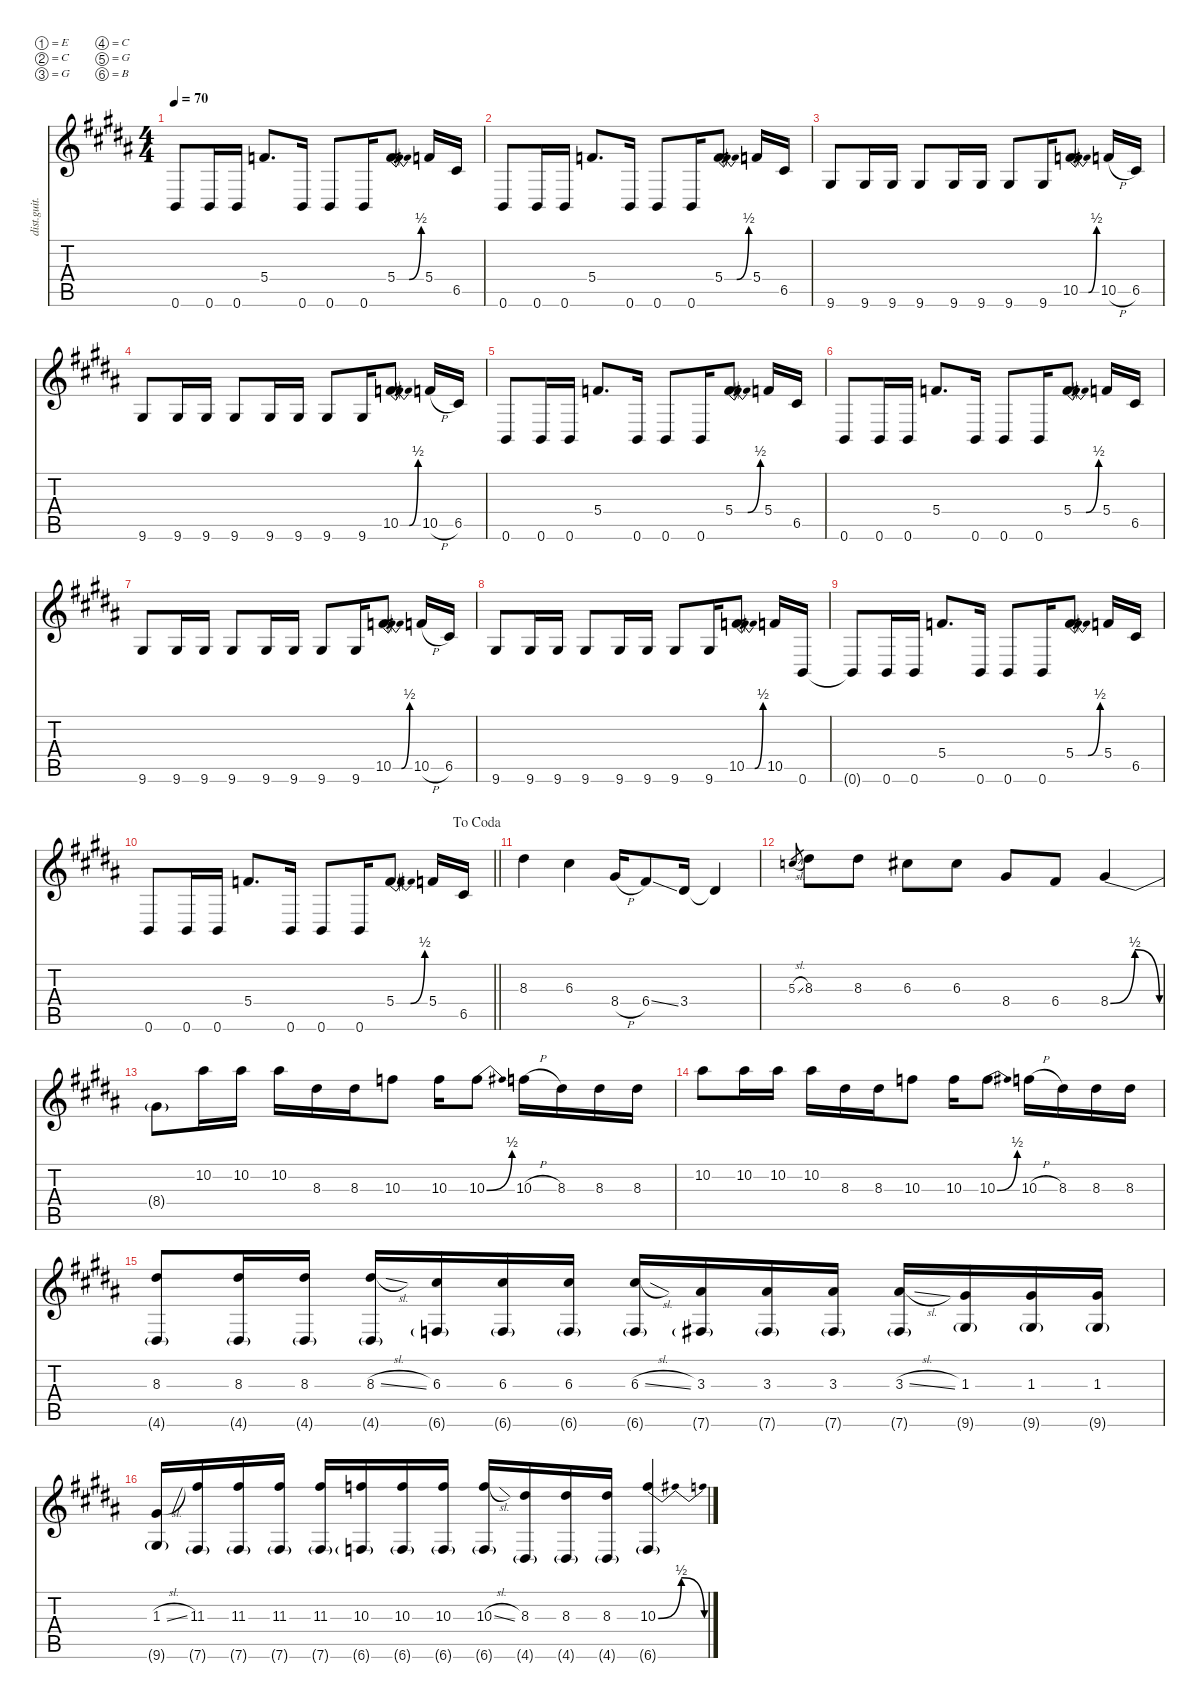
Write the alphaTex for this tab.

\defaultSystemsLayout 4
\hideDynamics
\bracketExtendMode nobrackets
\otherSystemsTrackNameOrientation horizontal
\track ("Guitar 1" "dist.guit.") {mute instrument distortionguitar}
\staff {score tabs}
\tuning (E4 C4 G3 C3 G2 B1)
\ts (4 4)
\tempo 70
\clef g2
\ks b
0.6{acc forcenatural}.8{dy f} 0.6{acc forcenatural}.16 0.6{acc forcenatural}.16 5.4{acc forcenatural}.8{d} 0.6{acc forcenatural}.16 0.6{acc forcenatural}.8 0.6{acc forcenatural}.16 5.4{be (bendrelease 0 0 30 2 45 2 15 0) acc forcenatural}.8{d} 5.4{acc forcenatural}.16 6.5{acc #}.16 |
0.6{acc forcenatural}.8 0.6{acc forcenatural}.16 0.6{acc forcenatural}.16 5.4{acc forcenatural}.8{d} 0.6{acc forcenatural}.16 0.6{acc forcenatural}.8 0.6{acc forcenatural}.16 5.4{be (bendrelease 0 0 30 2 45 2 15 0) acc forcenatural}.8{d} 5.4{acc forcenatural}.16 6.5{acc #}.16 |
9.6{acc #}.8 9.6{acc #}.16 9.6{acc #}.16 9.6{acc #}.8 9.6{acc #}.16 9.6{acc #}.16 9.6{acc #}.8 9.6{acc #}.16 10.5{be (bendrelease 0 0 30 2 45 2 15 0) acc forcenatural}.8{d} 10.5{h acc forcenatural}.16 6.5{acc #}.16 |
9.6{acc #}.8 9.6{acc #}.16 9.6{acc #}.16 9.6{acc #}.8 9.6{acc #}.16 9.6{acc #}.16 9.6{acc #}.8 9.6{acc #}.16 10.5{be (bendrelease 0 0 30 2 45 2 15 0) acc forcenatural}.8{d} 10.5{h acc forcenatural}.16 6.5{acc #}.16 |
0.6{acc forcenatural}.8 0.6{acc forcenatural}.16 0.6{acc forcenatural}.16 5.4{acc forcenatural}.8{d} 0.6{acc forcenatural}.16 0.6{acc forcenatural}.8 0.6{acc forcenatural}.16 5.4{be (bendrelease 0 0 30 2 45 2 15 0) acc forcenatural}.8{d} 5.4{acc forcenatural}.16 6.5{acc #}.16 |
0.6{acc forcenatural}.8 0.6{acc forcenatural}.16 0.6{acc forcenatural}.16 5.4{acc forcenatural}.8{d} 0.6{acc forcenatural}.16 0.6{acc forcenatural}.8 0.6{acc forcenatural}.16 5.4{be (bendrelease 0 0 30 2 45 2 15 0) acc forcenatural}.8{d} 5.4{acc forcenatural}.16 6.5{acc #}.16 |
9.6{acc #}.8 9.6{acc #}.16 9.6{acc #}.16 9.6{acc #}.8 9.6{acc #}.16 9.6{acc #}.16 9.6{acc #}.8 9.6{acc #}.16 10.5{be (bendrelease 0 0 30 2 45 2 15 0) acc forcenatural}.8{d} 10.5{h acc forcenatural}.16 6.5{acc #}.16 |
9.6{acc #}.8 9.6{acc #}.16 9.6{acc #}.16 9.6{acc #}.8 9.6{acc #}.16 9.6{acc #}.16 9.6{acc #}.8 9.6{acc #}.16 10.5{be (bendrelease 0 0 30 2 45 2 15 0) acc forcenatural}.8{d} 10.5{acc forcenatural}.16 0.6{acc forcenatural}.16 |
0.6{t acc forcenatural}.8 0.6{acc forcenatural}.16 0.6{acc forcenatural}.16 5.4{acc forcenatural}.8{d} 0.6{acc forcenatural}.16 0.6{acc forcenatural}.8 0.6{acc forcenatural}.16 5.4{be (bendrelease 0 0 30 2 45 2 15 0) acc forcenatural}.8{d} 5.4{acc forcenatural}.16 6.5{acc #}.16 |
\jump dacoda
\barLineRight lightlight
0.6{acc forcenatural}.8 0.6{acc forcenatural}.16 0.6{acc forcenatural}.16 5.4{acc forcenatural}.8{d} 0.6{acc forcenatural}.16 0.6{acc forcenatural}.8 0.6{acc forcenatural}.16 5.4{be (bendrelease 0 0 30 2 45 2 15 0) acc forcenatural}.8{d} 5.4{acc forcenatural}.16 6.5{acc #}.16 |
8.3{acc #}.4 6.3{acc #}.4 8.4{h acc #}.16 6.4{ss acc #}.8 3.4{acc #}.16 3.4{t acc #}.4 |
5.3{sl acc forcenatural}.8{gr dy mf} 8.3{acc #}.8{dy f} 8.3{acc #}.8 6.3{acc #}.8 6.3{acc #}.8 8.4{acc #}.8 6.4{acc #}.8 8.4{be (bendrelease 0 0 30 2 30 2 60 0) acc #}.4 |
8.4{be (hold 0 0 60 0) t acc #}.8 10.2{acc #}.16 10.2{acc #}.16 10.2{acc #}.16 8.3{acc #}.16 8.3{acc #}.16 10.3{acc forcenatural}.8 10.3{acc forcenatural}.16 10.3{be (bend 0 0 60 2) acc forcenatural}.8 10.3{h acc forcenatural}.16 8.3{acc #}.16 8.3{acc #}.16 8.3{acc #}.16 |
10.2{acc #}.8 10.2{acc #}.16 10.2{acc #}.16 10.2{acc #}.16 8.3{acc #}.16 8.3{acc #}.16 10.3{acc forcenatural}.8 10.3{acc forcenatural}.16 10.3{be (bend 0 0 60 2) acc forcenatural}.8 10.3{h acc forcenatural}.16 8.3{acc #}.16 8.3{acc #}.16 8.3{acc #}.16 |
(8.3{acc #} 4.6{g acc #}).8 (8.3{acc #} 4.6{g acc #}).16 (8.3{acc #} 4.6{g acc #}).16 (8.3{sl acc #} 4.6{g acc #}).16 (6.3{acc #} 6.6{g acc forcenatural}).16 (6.3{acc #} 6.6{g acc forcenatural}).16 (6.3{acc #} 6.6{g acc forcenatural}).16 (6.3{sl acc #} 6.6{g acc forcenatural}).16 (3.3{acc #} 7.6{g acc #}).16 (3.3{acc #} 7.6{g acc #}).16 (3.3{acc #} 7.6{g acc #}).16 (3.3{sl acc #} 7.6{g acc #}).16 (1.3{acc #} 9.6{g acc #}).16 (1.3{acc #} 9.6{g acc #}).16 (1.3{acc #} 9.6{g acc #}).16 |
(1.3{sl acc #} 9.6{g acc #}).16 (11.3{acc #} 7.6{g acc #}).16 (11.3{acc #} 7.6{g acc #}).16 (11.3{acc #} 7.6{g acc #}).16 (11.3{acc #} 7.6{g acc #}).16 (10.3{acc forcenatural} 6.6{g acc forcenatural}).16 (10.3{acc forcenatural} 6.6{g acc forcenatural}).16 (10.3{acc forcenatural} 6.6{g acc forcenatural}).16 (10.3{sl acc forcenatural} 6.6{g acc forcenatural}).16 (8.3{acc #} 4.6{g acc #}).16 (8.3{acc #} 4.6{g acc #}).16 (8.3{acc #} 4.6{g acc #}).16 (10.3{be (bendrelease 0 0 30 2 30 2 60 0) acc forcenatural} 6.6{g acc forcenatural}).4
